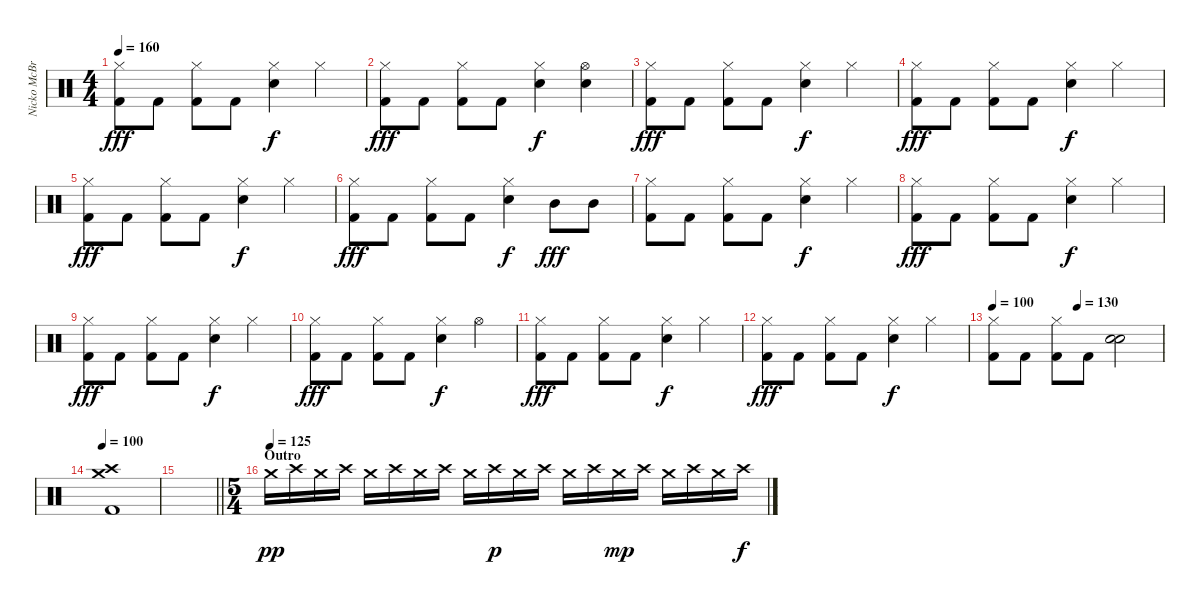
\track ("Nicko McBrain" "Nicko McBr") {instrument percussion}
\staff {score}
\articulation defaults
\ts (4 4)
\tempo 160
\clef neutral
\ks c
("Hi-Hat (closed)" "Kick (hit) 2").8{dy fff} "Kick (hit) 2".8 ("Hi-Hat (closed)" "Kick (hit) 2").8 "Kick (hit) 2".8 ("Hi-Hat (closed)" "Electric Snare (hit)").4{dy f} "Hi-Hat (closed)".4 |
("Hi-Hat (closed)" "Kick (hit) 2").8{dy fff} "Kick (hit) 2".8 ("Hi-Hat (closed)" "Kick (hit) 2").8 "Kick (hit) 2".8 ("Hi-Hat (closed)" "Electric Snare (hit)").4{dy f} ("Hi-Hat (open)" "Electric Snare (hit)").4 |
("Hi-Hat (closed)" "Kick (hit) 2").8{dy fff} "Kick (hit) 2".8 ("Hi-Hat (closed)" "Kick (hit) 2").8 "Kick (hit) 2".8 ("Hi-Hat (closed)" "Electric Snare (hit)").4{dy f} "Hi-Hat (closed)".4 |
("Hi-Hat (closed)" "Kick (hit) 2").8{dy fff} "Kick (hit) 2".8 ("Hi-Hat (closed)" "Kick (hit) 2").8 "Kick (hit) 2".8 ("Hi-Hat (closed)" "Electric Snare (hit)").4{dy f} "Hi-Hat (closed)".4 |
("Hi-Hat (closed)" "Kick (hit) 2").8{dy fff} "Kick (hit) 2".8 ("Hi-Hat (closed)" "Kick (hit) 2").8 "Kick (hit) 2".8 ("Hi-Hat (closed)" "Electric Snare (hit)").4{dy f} "Hi-Hat (closed)".4 |
("Hi-Hat (closed)" "Kick (hit) 2").8{dy fff} "Kick (hit) 2".8 ("Hi-Hat (closed)" "Kick (hit) 2").8 "Kick (hit) 2".8 ("Hi-Hat (closed)" "Electric Snare (hit)").4{dy f} "Mid Tom (hit)".8{dy fff} "Mid Tom (hit)".8 |
("Hi-Hat (closed)" "Kick (hit) 2").8 "Kick (hit) 2".8 ("Hi-Hat (closed)" "Kick (hit) 2").8 "Kick (hit) 2".8 ("Hi-Hat (closed)" "Electric Snare (hit)").4{dy f} "Hi-Hat (closed)".4 |
("Hi-Hat (closed)" "Kick (hit) 2").8{dy fff} "Kick (hit) 2".8 ("Hi-Hat (closed)" "Kick (hit) 2").8 "Kick (hit) 2".8 ("Hi-Hat (closed)" "Electric Snare (hit)").4{dy f} "Hi-Hat (closed)".4 |
("Hi-Hat (closed)" "Kick (hit) 2").8{dy fff} "Kick (hit) 2".8 ("Hi-Hat (closed)" "Kick (hit) 2").8 "Kick (hit) 2".8 ("Hi-Hat (closed)" "Electric Snare (hit)").4{dy f} "Hi-Hat (closed)".4 |
("Hi-Hat (closed)" "Kick (hit) 2").8{dy fff} "Kick (hit) 2".8 ("Hi-Hat (closed)" "Kick (hit) 2").8 "Kick (hit) 2".8 ("Hi-Hat (closed)" "Electric Snare (hit)").4{dy f} "Hi-Hat (open)".4 |
("Hi-Hat (closed)" "Kick (hit) 2").8{dy fff} "Kick (hit) 2".8 ("Hi-Hat (closed)" "Kick (hit) 2").8 "Kick (hit) 2".8 ("Hi-Hat (closed)" "Electric Snare (hit)").4{dy f} "Hi-Hat (closed)".4 |
("Hi-Hat (closed)" "Kick (hit) 2").8{dy fff} "Kick (hit) 2".8 ("Hi-Hat (closed)" "Kick (hit) 2").8 "Kick (hit) 2".8 ("Hi-Hat (closed)" "Electric Snare (hit)").4{dy f} "Hi-Hat (closed)".4 |
\tempo 100
\tempo (130 0.5)
("Hi-Hat (closed)" "Kick (hit) 2").8 "Kick (hit) 2".8 ("Hi-Hat (closed)" "Kick (hit) 2").8 "Kick (hit) 2".8 ("Electric Snare (hit)" "Snare (hit) 2").2 |
\tempo 100
("Crash medium (hit)" "Kick (hit) 2" "Crash high (hit)").1 |
\barLineRight lightlight
|
\ts (5 4)
\section ("" "Outro")
\tempo (125)
"Crash medium (hit)".16{dy pp} "Crash high (hit)".16 "Crash medium (hit)".16 "Crash high (hit)".16 "Crash medium (hit)".16 "Crash high (hit)".16 "Crash medium (hit)".16 "Crash high (hit)".16 "Crash medium (hit)".16 "Crash high (hit)".16{dy p} "Crash medium (hit)".16 "Crash high (hit)".16 "Crash medium (hit)".16 "Crash high (hit)".16 "Crash medium (hit)".16{dy mp} "Crash high (hit)".16 "Crash medium (hit)".16 "Crash high (hit)".16 "Crash medium (hit)".16 "Crash high (hit)".16{dy f}
